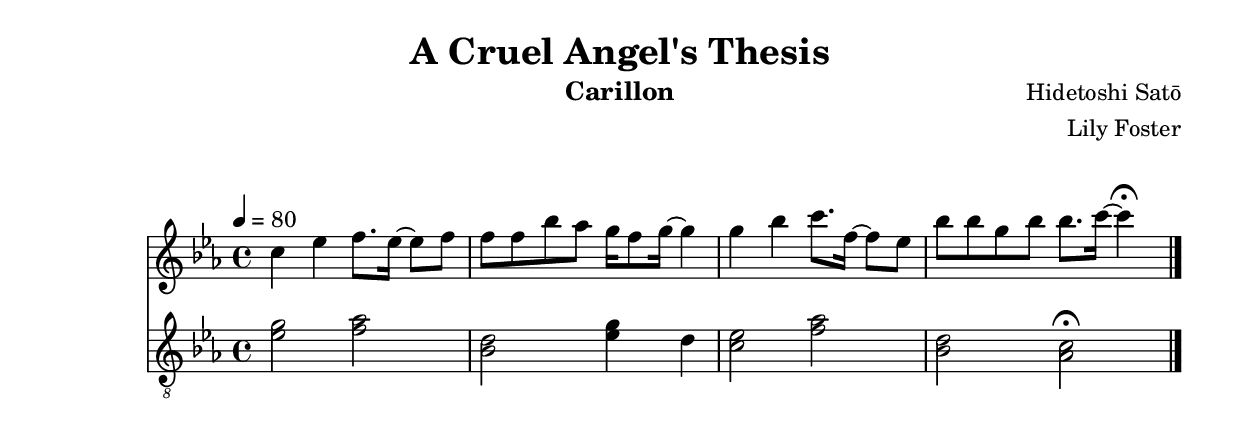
\version "2.22.2"

\header {
  title = "A Cruel Angel's Thesis"
  instrument = "Carillon"
  composer = "Hidetoshi Satō"
  arranger = "Lily Foster"
}

intro_tempo = \tempo 4 = 80
main_tempo = \tempo 4 = 128
main_key = \key ees \major

melody = \relative c'' {
  % intro
  c4 ees f8. ees16~ ees8 f
  f8 f bes aes g16[ f8 g16~] g4

  g4 bes c8. f,16~ f8 ees
  bes'8 bes g bes bes8. c16~ \once \hide Score.MetronomeMark \tempo 4 = 26 c4\fermata

  \main_tempo
  % TODO

  \bar "|."
}

bass = \relative c' {
  % intro
  <ees g>2 <f aes>
  <bes, d>2 <ees g>4 d

  <c ees>2 <f aes>
  <bes, d>2 <aes c>\fermata

  \main_tempo
  % TODO

  \bar "|."
}

keys = \new Staff {
  \clef "treble"

  \intro_tempo
  \main_key

  \melody
}

pedals = \new Staff {
  \clef "treble_8"

  \intro_tempo
  \main_key

  \bass
}

\score {
  <<
    \keys
    \pedals
  >>

  \layout {}
}

\score {
  \unfoldRepeats
  <<
    \keys
    \pedals
  >>

  \midi {}
}
